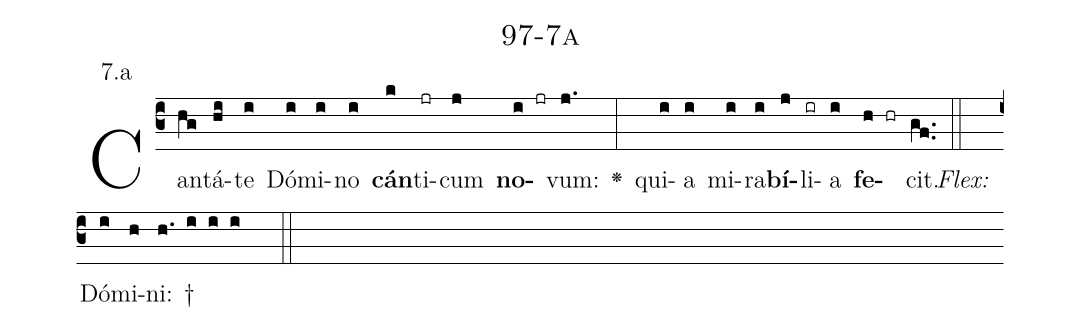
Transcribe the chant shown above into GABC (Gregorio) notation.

name: 97-7a;
annotation: 7.a;
%%
(c3)Can(hg)tá(hi)te(i) Dó(i)mi(i)no(i) <b>cán</b>(k)ti(jr)cum(j) <b>no</b>(i jr)vum:(j.) <v>\greheightstar</v>(:) qui(i)a(i) mi(i)ra(i)<b>bí</b>(j)li(ir)a(i) <b>fe</b>(h hr)cit.(gf..) (::)
<i>Flex:</i>()  Dó(i)mi(h)ni: †(h. i i i  ::)

%E(i) u(i) o(j) u(i) a(h) e.(gf..) (::)
